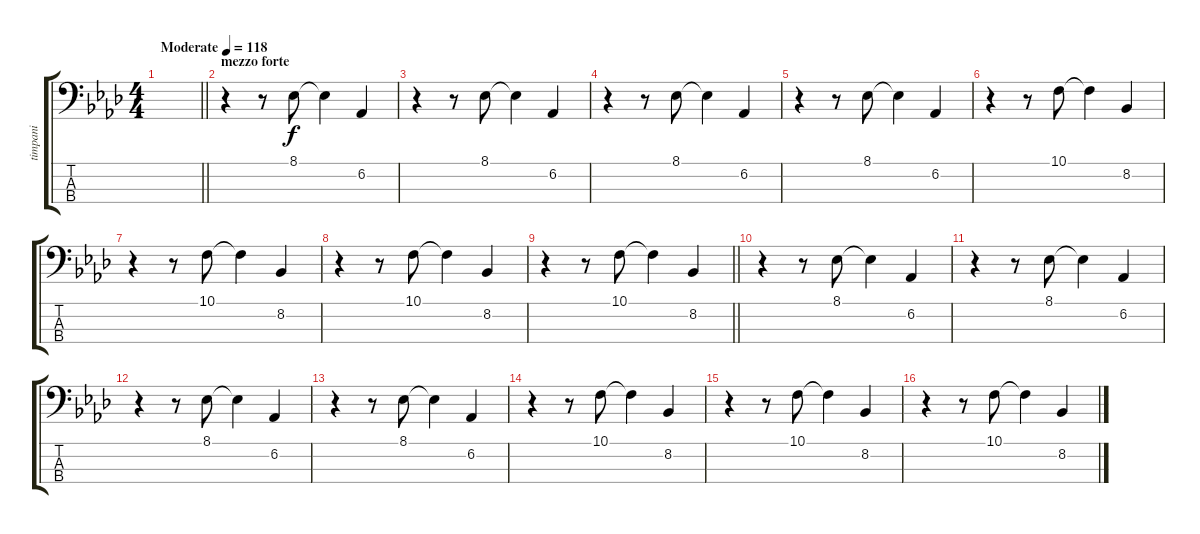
\track ("timpani" "timpani") {instrument timpani}
\staff {score tabs}
\tuning (G2 D2 A1 E1) {hide}
\ts (4 4)
\tempo (118 "Moderate")
\clef f4
\barLineRight lightlight
\ks ab
|
\section ("" "mezzo forte")
r.4 r.8 8.1.8 8.1{t}.4 6.2.4 |
r.4 r.8 8.1.8 8.1{t}.4 6.2.4 |
r.4 r.8 8.1.8 8.1{t}.4 6.2.4 |
r.4 r.8 8.1.8 8.1{t}.4 6.2.4 |
r.4 r.8 10.1.8 10.1{t}.4 8.2.4 |
r.4 r.8 10.1.8 10.1{t}.4 8.2.4 |
r.4 r.8 10.1.8 10.1{t}.4 8.2.4 |
\barLineRight lightlight
r.4 r.8 10.1.8 10.1{t}.4 8.2.4 |
r.4 r.8 8.1.8 8.1{t}.4 6.2.4 |
r.4 r.8 8.1.8 8.1{t}.4 6.2.4 |
r.4 r.8 8.1.8 8.1{t}.4 6.2.4 |
r.4 r.8 8.1.8 8.1{t}.4 6.2.4 |
r.4 r.8 10.1.8 10.1{t}.4 8.2.4 |
r.4 r.8 10.1.8 10.1{t}.4 8.2.4 |
r.4 r.8 10.1.8 10.1{t}.4 8.2.4
